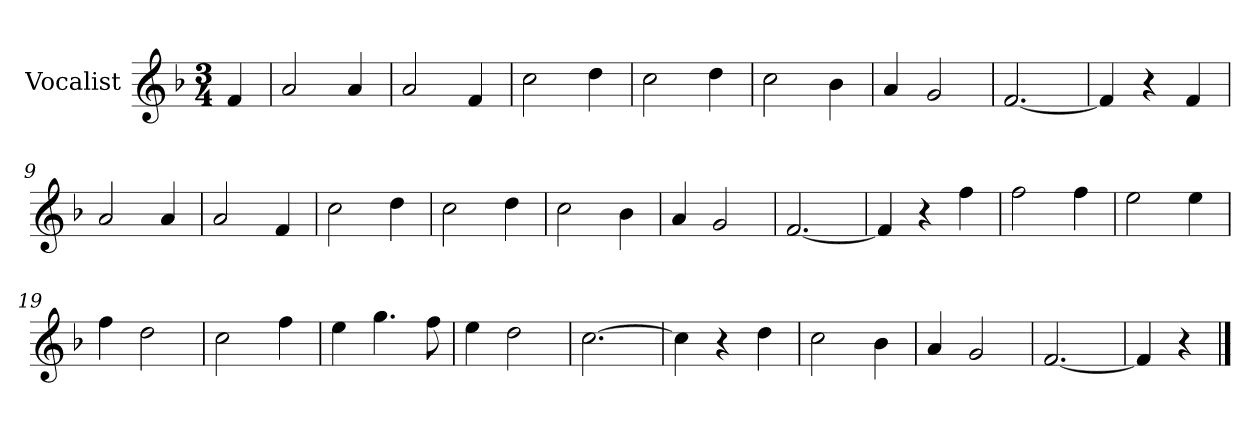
**kern
*part1
*staff1
*I"Vocalist
*k[b-]
*F:
*M3/4
=
4f
=1
2a
4a
=2
2a
4f
=3
2cc
4dd
=4
2cc
4dd
=5
2cc
4b-
=6
4a
2g
=7
[2.f
=8
4f]
4r
4f
=9
2a
4a
=10
2a
4f
=11
2cc
4dd
=12
2cc
4dd
=13
2cc
4b-
=14
4a
2g
=15
[2.f
=16
4f]
4r
4ff
=17
2ff
4ff
=18
2ee
4ee
=19
4ff
2dd
=20
2cc
4ff
=21
4ee
4.gg
8ff
=22
4ee
2dd
=23
[2.cc
=24
4cc]
4r
4dd
=25
2cc
4b-
=26
4a
2g
=27
[2.f
=28
4f]
4r
==
*-
